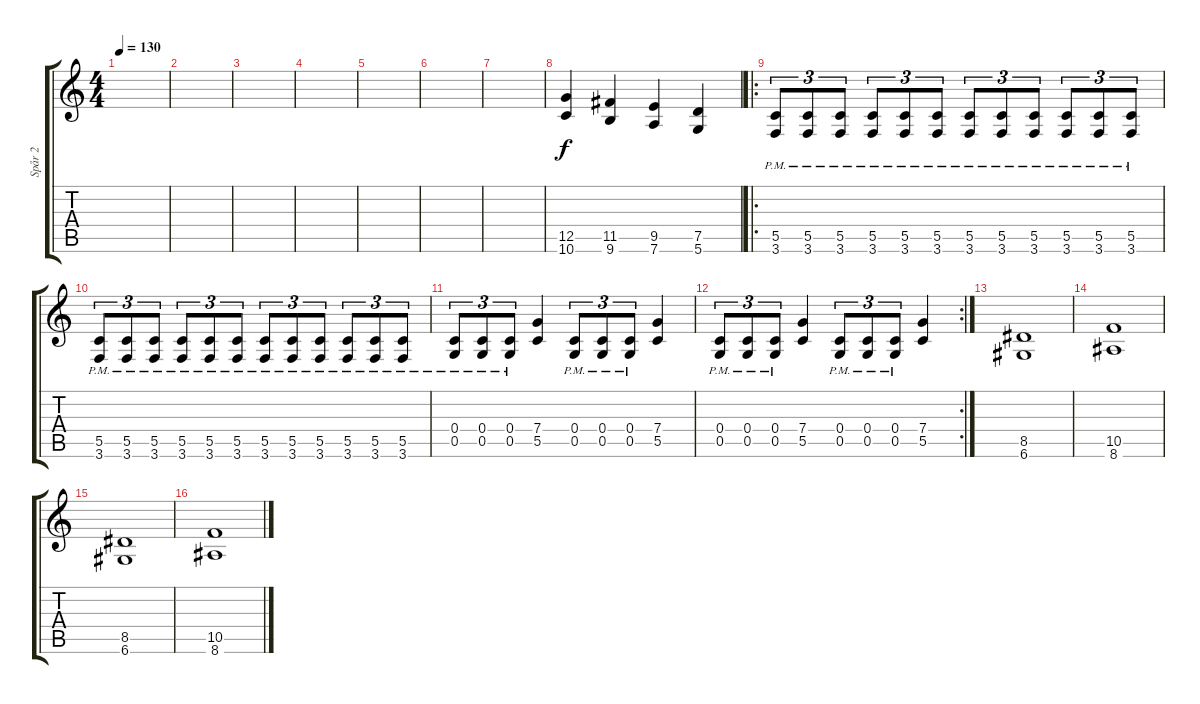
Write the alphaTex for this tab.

\track ("Spår 2" "Spår 2") {instrument distortionguitar}
\staff {score tabs}
\tuning (D4 A3 F3 C3 G2 D2) {hide}
\ts (4 4)
\tempo 130
\clef g2
\ks c
|
|
|
|
|
|
|
(12.5 10.6).4 (11.5 9.6).4 (9.5 7.6).4 (7.5 5.6).4 |
\ro
(5.5{pm} 3.6{pm}).8{tu (3 2)} (5.5{pm} 3.6{pm}).8{tu (3 2)} (5.5{pm} 3.6{pm}).8{tu (3 2)} (5.5{pm} 3.6{pm}).8{tu (3 2)} (5.5{pm} 3.6{pm}).8{tu (3 2)} (5.5{pm} 3.6{pm}).8{tu (3 2)} (5.5{pm} 3.6{pm}).8{tu (3 2)} (5.5{pm} 3.6{pm}).8{tu (3 2)} (5.5{pm} 3.6{pm}).8{tu (3 2)} (5.5{pm} 3.6{pm}).8{tu (3 2)} (5.5{pm} 3.6{pm}).8{tu (3 2)} (5.5{pm} 3.6{pm}).8{tu (3 2)} |
(5.5{pm} 3.6{pm}).8{tu (3 2)} (5.5{pm} 3.6{pm}).8{tu (3 2)} (5.5{pm} 3.6{pm}).8{tu (3 2)} (5.5{pm} 3.6{pm}).8{tu (3 2)} (5.5{pm} 3.6{pm}).8{tu (3 2)} (5.5{pm} 3.6{pm}).8{tu (3 2)} (5.5{pm} 3.6{pm}).8{tu (3 2)} (5.5{pm} 3.6{pm}).8{tu (3 2)} (5.5{pm} 3.6{pm}).8{tu (3 2)} (5.5{pm} 3.6{pm}).8{tu (3 2)} (5.5{pm} 3.6{pm}).8{tu (3 2)} (5.5{pm} 3.6{pm}).8{tu (3 2)} |
(0.4{pm} 0.5{pm}).8{tu (3 2)} (0.4{pm} 0.5{pm}).8{tu (3 2)} (0.4{pm} 0.5{pm}).8{tu (3 2)} (7.4 5.5).4 (0.4{pm} 0.5{pm}).8{tu (3 2)} (0.4{pm} 0.5{pm}).8{tu (3 2)} (0.4{pm} 0.5{pm}).8{tu (3 2)} (7.4 5.5).4 |
\rc 2
(0.4{pm} 0.5{pm}).8{tu (3 2)} (0.4{pm} 0.5{pm}).8{tu (3 2)} (0.4{pm} 0.5{pm}).8{tu (3 2)} (7.4 5.5).4 (0.4{pm} 0.5{pm}).8{tu (3 2)} (0.4{pm} 0.5{pm}).8{tu (3 2)} (0.4{pm} 0.5{pm}).8{tu (3 2)} (7.4 5.5).4 |
(8.5 6.6).1 |
(10.5 8.6).1 |
(8.5 6.6).1 |
(10.5 8.6).1
